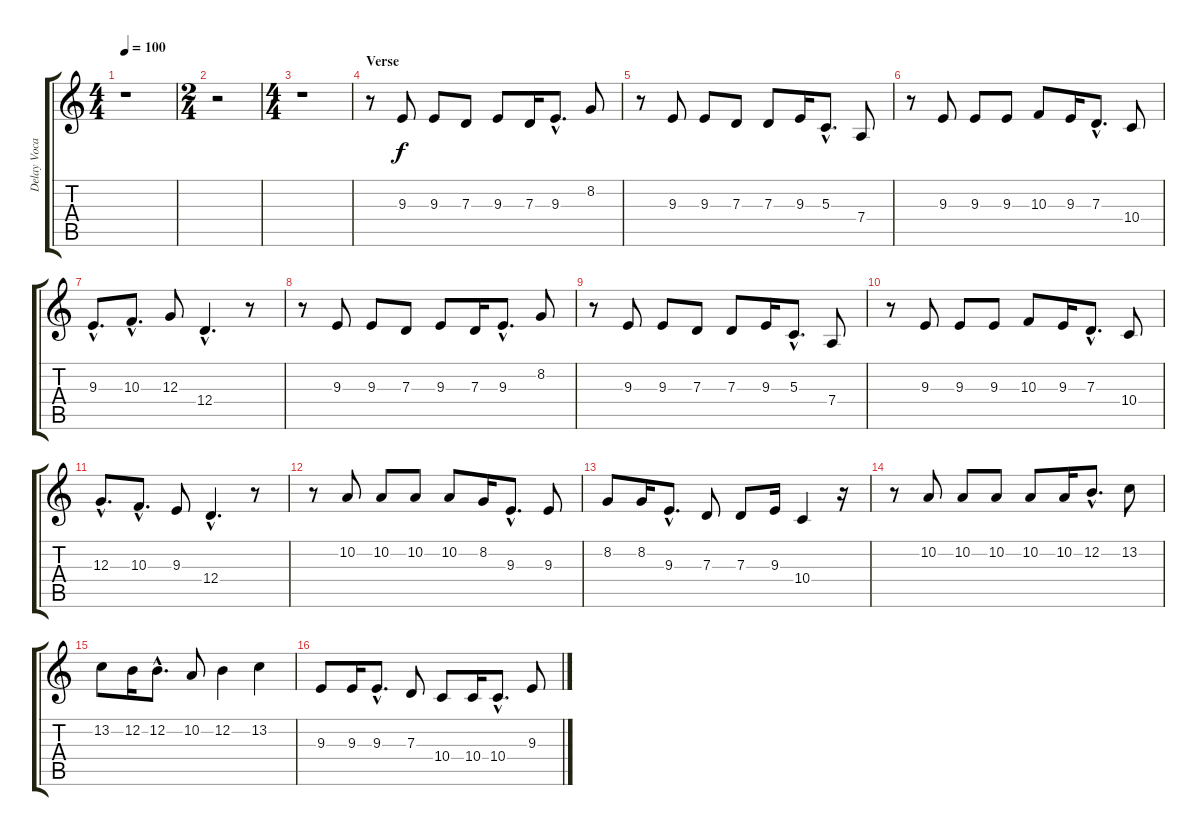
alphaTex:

\track ("Delay Vocals" "Delay Voca") {instrument pad8sweep}
\staff {score tabs}
\tuning (E4 B3 G3 D3 A2 E2) {hide}
\ts (4 4)
\tempo 100
\clef g2
\ks c
r.1{dy f} |
\ts (2 4)
r.2 |
\ts (4 4)
r.1 |
\section ("" "Verse")
r.8 9.3.8 9.3.8 7.3.8 9.3.8 7.3.16 9.3{hac}.8{d} 8.2.8 |
r.8 9.3.8 9.3.8 7.3.8 7.3.8 9.3.16 5.3{hac}.8{d} 7.4.8 |
r.8 9.3.8 9.3.8 9.3.8 10.3.8 9.3.16 7.3{hac}.8{d} 10.4.8 |
9.3{hac}.8{d} 10.3{hac}.8{d} 12.3.8 12.4{hac}.4{d} r.8 |
r.8 9.3.8 9.3.8 7.3.8 9.3.8 7.3.16 9.3{hac}.8{d} 8.2.8 |
r.8 9.3.8 9.3.8 7.3.8 7.3.8 9.3.16 5.3{hac}.8{d} 7.4.8 |
r.8 9.3.8 9.3.8 9.3.8 10.3.8 9.3.16 7.3{hac}.8{d} 10.4.8 |
12.3{hac}.8{d} 10.3{hac}.8{d} 9.3.8 12.4{hac}.4{d} r.8 |
\section ("" "")
r.8 10.2.8 10.2.8 10.2.8 10.2.8 8.2.16 9.3{hac}.8{d} 9.3.8 |
8.2.8 8.2.16 9.3{hac}.8{d} 7.3.8 7.3.8 9.3.16 10.4.4 r.16 |
r.8 10.2.8 10.2.8 10.2.8 10.2.8 10.2.16 12.2{hac}.8{d} 13.2.8 |
13.2.8 12.2.16 12.2{hac}.8{d} 10.2.8 12.2.4 13.2.4 |
\section ("" "")
9.3.8 9.3.16 9.3{hac}.8{d} 7.3.8 10.4.8 10.4.16 10.4{hac}.8{d} 9.3.8
